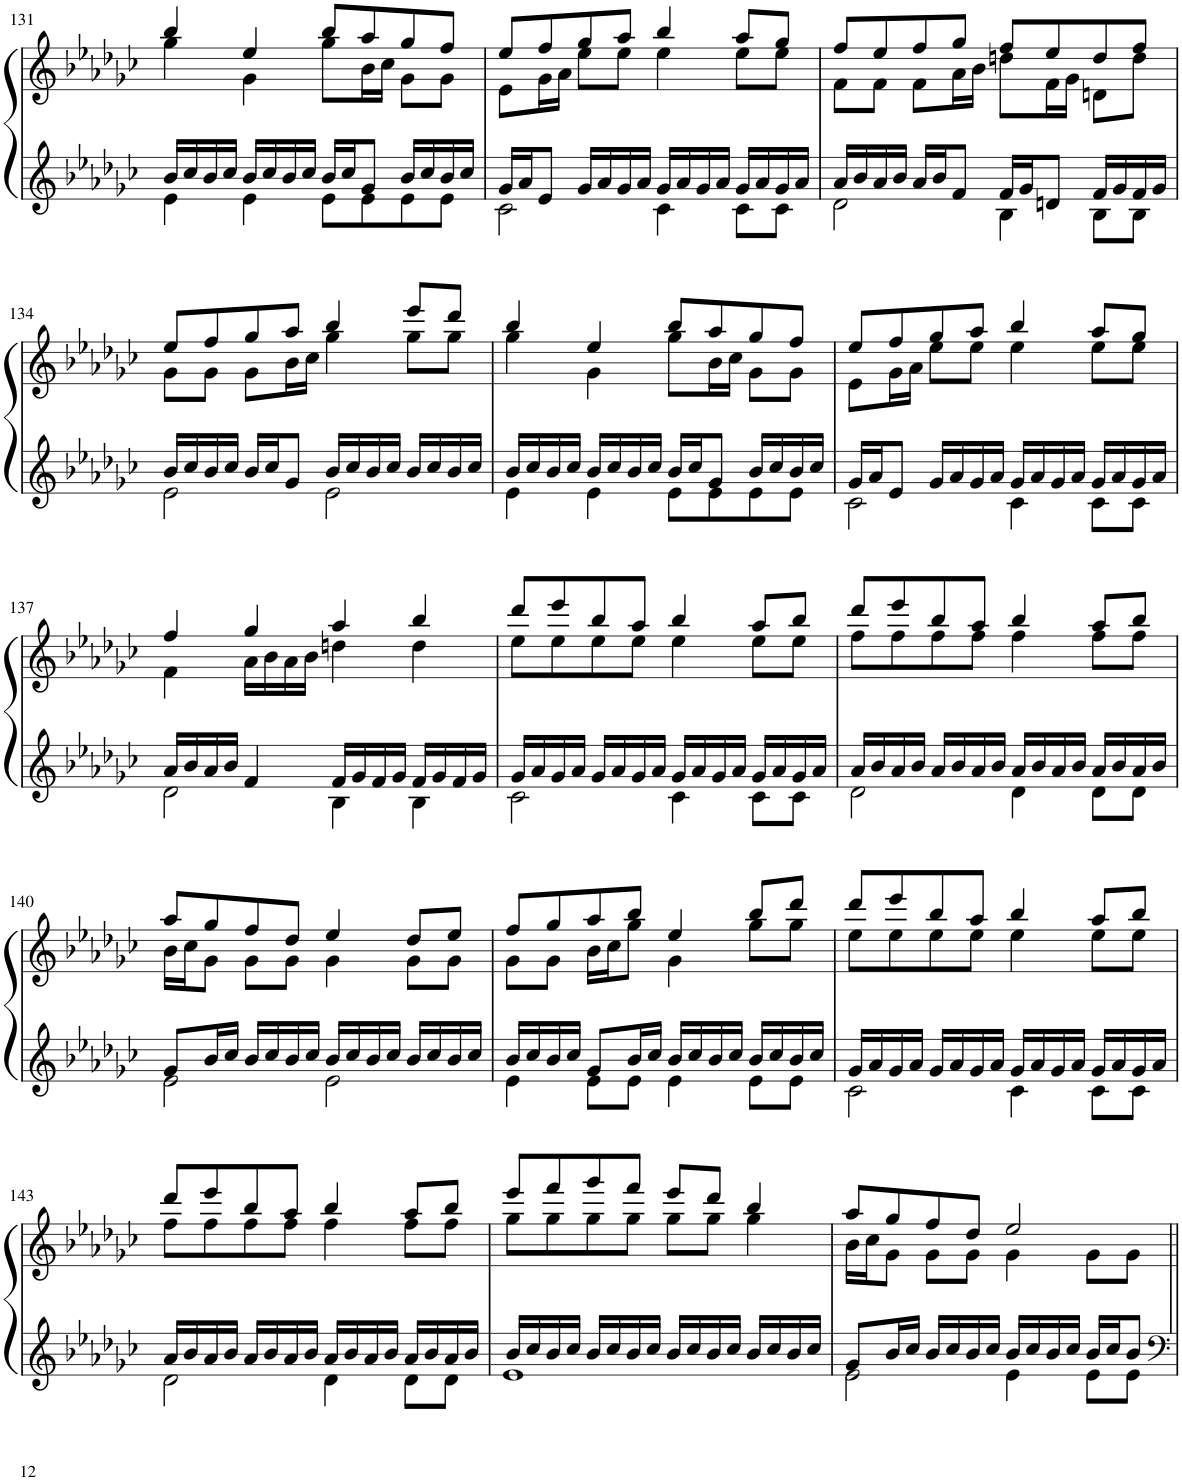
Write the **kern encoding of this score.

**kern	**kern
*part2	*part1
*staff2	*staff1
*I"Piano	*I"Piano
*I'Pno	*I'Pno
!!LO:PB:g=z
*clefG2	*clefG2
*k[b-e-a-d-g-c-]	*k[b-e-a-d-g-c-]
*M4/4	*M4/4
=131	=131
*^	*^
16b-/LL	4e-\	4bb-/	4gg-\
16cc-/	.	.	.
16b-/	.	.	.
16cc-/JJ	.	.	.
16b-/LL	4e-\	4ee-/	4g-\
16cc-/	.	.	.
16b-/	.	.	.
16cc-/JJ	.	.	.
16b-/LL	8e-\L	8bb-/L	8gg-\L
16cc-/J	.	.	.
8g-/J	8e-\	8aa-/	16b-\L
.	.	.	16cc-\JJ
16b-/LL	8e-\	8gg-/	8g-\L
16cc-/	.	.	.
16b-/	8e-\J	8ff/J	8g-\J
16cc-/JJ	.	.	.
=132	=132	=132	=132
16g-/LL	2c-\	8ee-/L	8e-\L
16a-/J	.	.	.
8e-/J	.	8ff/	16g-\L
.	.	.	16a-\JJ
16g-/LL	.	8gg-/	8ee-\L
16a-/	.	.	.
16g-/	.	8aa-/J	8ee-\J
16a-/JJ	.	.	.
16g-/LL	4c-\	4bb-/	4ee-\
16a-/	.	.	.
16g-/	.	.	.
16a-/JJ	.	.	.
16g-/LL	8c-\L	8aa-/L	8ee-\L
16a-/	.	.	.
16g-/	8c-\J	8gg-/J	8ee-\J
16a-/JJ	.	.	.
=133	=133	=133	=133
16a-/LL	2d-\	8ff/L	8f\L
16b-/	.	.	.
16a-/	.	8ee-/	8f\J
16b-/JJ	.	.	.
16a-/LL	.	8ff/	8f\L
16b-/J	.	.	.
8f/J	.	8gg-/J	16a-\L
.	.	.	16b-\JJ
16f/LL	4B-\	8ff/L	8ddn\L
16g-/J	.	.	.
8dn/J	.	8ee-/	16f\L
.	.	.	16g-\JJ
16f/LL	8B-\L	8dd/	8dn\L
16g-/	.	.	.
16f/	8B-\J	8ff/J	8dd\J
16g-/JJ	.	.	.
!!LO:LB:g=z	!!
=134	=134	=134	=134
16b-/LL	2e-\	8ee-/L	8g-\L
16cc-/	.	.	.
16b-/	.	8ff/	8g-\J
16cc-/JJ	.	.	.
16b-/LL	.	8gg-/	8g-\L
16cc-/J	.	.	.
8g-/J	.	8aa-/J	16b-\L
.	.	.	16cc-\JJ
16b-/LL	2e-\	4bb-/	4gg-\
16cc-/	.	.	.
16b-/	.	.	.
16cc-/JJ	.	.	.
16b-/LL	.	8eee-/L	8gg-\L
16cc-/	.	.	.
16b-/	.	8ddd-/J	8gg-\J
16cc-/JJ	.	.	.
=135	=135	=135	=135
16b-/LL	4e-\	4bb-/	4gg-\
16cc-/	.	.	.
16b-/	.	.	.
16cc-/JJ	.	.	.
16b-/LL	4e-\	4ee-/	4g-\
16cc-/	.	.	.
16b-/	.	.	.
16cc-/JJ	.	.	.
16b-/LL	8e-\L	8bb-/L	8gg-\L
16cc-/J	.	.	.
8g-/J	8e-\	8aa-/	16b-\L
.	.	.	16cc-\JJ
16b-/LL	8e-\	8gg-/	8g-\L
16cc-/	.	.	.
16b-/	8e-\J	8ff/J	8g-\J
16cc-/JJ	.	.	.
=136	=136	=136	=136
16g-/LL	2c-\	8ee-/L	8e-\L
16a-/J	.	.	.
8e-/J	.	8ff/	16g-\L
.	.	.	16a-\JJ
16g-/LL	.	8gg-/	8ee-\L
16a-/	.	.	.
16g-/	.	8aa-/J	8ee-\J
16a-/JJ	.	.	.
16g-/LL	4c-\	4bb-/	4ee-\
16a-/	.	.	.
16g-/	.	.	.
16a-/JJ	.	.	.
16g-/LL	8c-\L	8aa-/L	8ee-\L
16a-/	.	.	.
16g-/	8c-\J	8gg-/J	8ee-\J
16a-/JJ	.	.	.
!!LO:LB:g=z	!!
=137	=137	=137	=137
16a-/LL	2d-\	4ff/	4f\
16b-/	.	.	.
16a-/	.	.	.
16b-/JJ	.	.	.
4f/	.	4gg-/	16a-\LL
.	.	.	16b-\
.	.	.	16a-\
.	.	.	16b-\JJ
16f/LL	4B-\	4aa-/	4ddn\
16g-/	.	.	.
16f/	.	.	.
16g-/JJ	.	.	.
16f/LL	4B-\	4bb-/	4dd\
16g-/	.	.	.
16f/	.	.	.
16g-/JJ	.	.	.
=138	=138	=138	=138
16g-/LL	2c-\	8ddd-/L	8ee-\L
16a-/	.	.	.
16g-/	.	8eee-/	8ee-\
16a-/JJ	.	.	.
16g-/LL	.	8bb-/	8ee-\
16a-/	.	.	.
16g-/	.	8aa-/J	8ee-\J
16a-/JJ	.	.	.
16g-/LL	4c-\	4bb-/	4ee-\
16a-/	.	.	.
16g-/	.	.	.
16a-/JJ	.	.	.
16g-/LL	8c-\L	8aa-/L	8ee-\L
16a-/	.	.	.
16g-/	8c-\J	8bb-/J	8ee-\J
16a-/JJ	.	.	.
=139	=139	=139	=139
16a-/LL	2d-\	8ddd-/L	8ff\L
16b-/	.	.	.
16a-/	.	8eee-/	8ff\
16b-/JJ	.	.	.
16a-/LL	.	8bb-/	8ff\
16b-/	.	.	.
16a-/	.	8aa-/J	8ff\J
16b-/JJ	.	.	.
16a-/LL	4d-\	4bb-/	4ff\
16b-/	.	.	.
16a-/	.	.	.
16b-/JJ	.	.	.
16a-/LL	8d-\L	8aa-/L	8ff\L
16b-/	.	.	.
16a-/	8d-\J	8bb-/J	8ff\J
16b-/JJ	.	.	.
!!LO:LB:g=z	!!
=140	=140	=140	=140
8g-/L	2e-\	8aa-/L	16b-\LL
.	.	.	16cc-\J
16b-/L	.	8gg-/	8g-\J
16cc-/JJ	.	.	.
16b-/LL	.	8ff/	8g-\L
16cc-/	.	.	.
16b-/	.	8dd-/J	8g-\J
16cc-/JJ	.	.	.
16b-/LL	2e-\	4ee-/	4g-\
16cc-/	.	.	.
16b-/	.	.	.
16cc-/JJ	.	.	.
16b-/LL	.	8dd-/L	8g-\L
16cc-/	.	.	.
16b-/	.	8ee-/J	8g-\J
16cc-/JJ	.	.	.
=141	=141	=141	=141
16b-/LL	4e-\	8ff/L	8g-\L
16cc-/	.	.	.
16b-/	.	8gg-/	8g-\J
16cc-/JJ	.	.	.
8g-/L	8e-\L	8aa-/	16b-\LL
.	.	.	16cc-\J
16b-/L	8e-\J	8bb-/J	8gg-\J
16cc-/JJ	.	.	.
16b-/LL	4e-\	4ee-/	4g-\
16cc-/	.	.	.
16b-/	.	.	.
16cc-/JJ	.	.	.
16b-/LL	8e-\L	8bb-/L	8gg-\L
16cc-/	.	.	.
16b-/	8e-\J	8ddd-/J	8gg-\J
16cc-/JJ	.	.	.
=142	=142	=142	=142
16g-/LL	2c-\	8ddd-/L	8ee-\L
16a-/	.	.	.
16g-/	.	8eee-/	8ee-\
16a-/JJ	.	.	.
16g-/LL	.	8bb-/	8ee-\
16a-/	.	.	.
16g-/	.	8aa-/J	8ee-\J
16a-/JJ	.	.	.
16g-/LL	4c-\	4bb-/	4ee-\
16a-/	.	.	.
16g-/	.	.	.
16a-/JJ	.	.	.
16g-/LL	8c-\L	8aa-/L	8ee-\L
16a-/	.	.	.
16g-/	8c-\J	8bb-/J	8ee-\J
16a-/JJ	.	.	.
!!LO:LB:g=z	!!
=143	=143	=143	=143
16a-/LL	2d-\	8ddd-/L	8ff\L
16b-/	.	.	.
16a-/	.	8eee-/	8ff\
16b-/JJ	.	.	.
16a-/LL	.	8bb-/	8ff\
16b-/	.	.	.
16a-/	.	8aa-/J	8ff\J
16b-/JJ	.	.	.
16a-/LL	4d-\	4bb-/	4ff\
16b-/	.	.	.
16a-/	.	.	.
16b-/JJ	.	.	.
16a-/LL	8d-\L	8aa-/L	8ff\L
16b-/	.	.	.
16a-/	8d-\J	8bb-/J	8ff\J
16b-/JJ	.	.	.
=144	=144	=144	=144
16b-/LL	1e-	8eee-/L	8gg-\L
16cc-/	.	.	.
16b-/	.	8fff/	8gg-\
16cc-/JJ	.	.	.
16b-/LL	.	8ggg-/	8gg-\
16cc-/	.	.	.
16b-/	.	8fff/J	8gg-\J
16cc-/JJ	.	.	.
16b-/LL	.	8eee-/L	8gg-\L
16cc-/	.	.	.
16b-/	.	8ddd-/J	8gg-\J
16cc-/JJ	.	.	.
16b-/LL	.	4bb-/	4gg-\
16cc-/	.	.	.
16b-/	.	.	.
16cc-/JJ	.	.	.
=145	=145	=145	=145
8g-/L	2e-\	8aa-/L	16b-\LL
.	.	.	16cc-\J
16b-/L	.	8gg-/	8g-\J
16cc-/JJ	.	.	.
16b-/LL	.	8ff/	8g-\L
16cc-/	.	.	.
16b-/	.	8dd-/J	8g-\J
16cc-/JJ	.	.	.
16b-/LL	4e-\	2ee-/	4g-\
16cc-/	.	.	.
16b-/	.	.	.
16cc-/JJ	.	.	.
16b-/LL	8e-\L	.	8g-\L
16cc-/J	.	.	.
8b-/J	8e-\J	.	8g-\J
*v	*v	*	*
*	*v	*v
=||	=||
*-	*-
